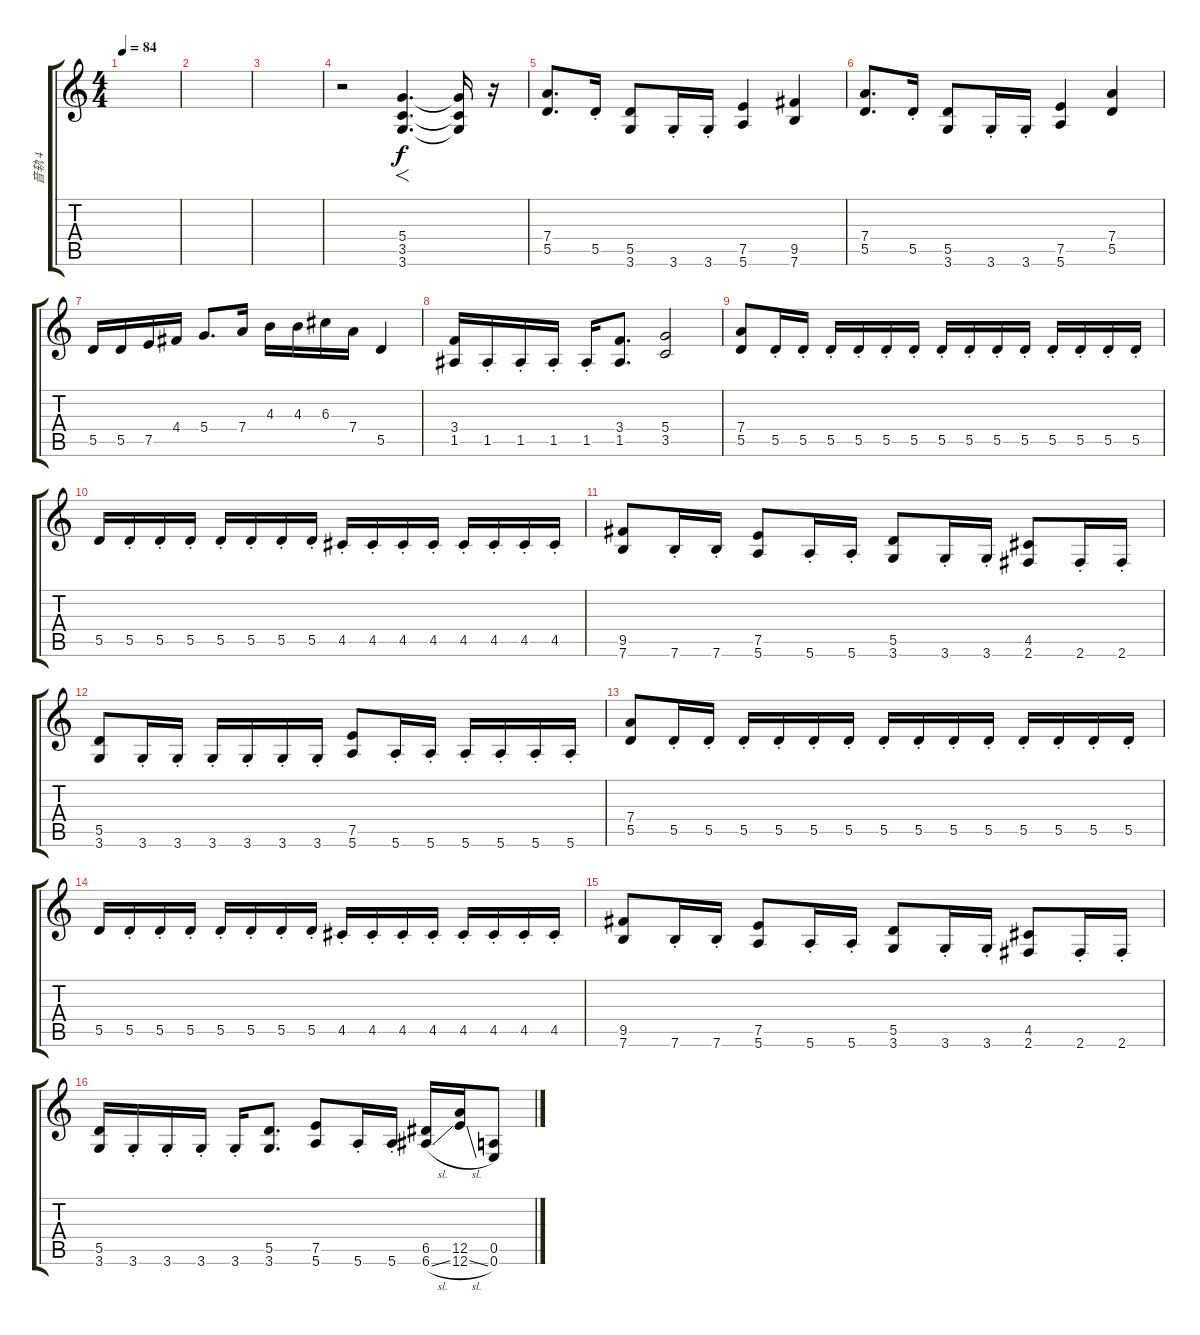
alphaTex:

\track ("音轨 4" "音轨 4") {instrument overdrivenguitar}
\staff {score tabs}
\tuning (E4 B3 G3 D3 A2 E2) {hide}
\ts (4 4)
\tempo 84
\clef g2
\ks c
|
|
|
r.2 (5.4 3.5 3.6).4{f d} (5.4{t} 3.5{t} 3.6{t}).16 r.16 |
(7.4 5.5).8{d} 5.5{st}.16 (5.5 3.6).8 3.6{st}.16 3.6{st}.16 (7.5 5.6).4 (9.5 7.6).4 |
(7.4 5.5).8{d} 5.5{st}.16 (5.5 3.6).8 3.6{st}.16 3.6{st}.16 (7.5 5.6).4 (7.4 5.5).4 |
5.5.16 5.5.16 7.5.16 4.4.16 5.4.8{d} 7.4.16 4.3.16 4.3.16 6.3.16 7.4.16 5.5.4 |
(3.4 1.5).16 1.5{st}.16 1.5{st}.16 1.5{st}.16 1.5{st}.16 (3.4 1.5).8{d} (5.4 3.5).2 |
(7.4 5.5).8 5.5{st}.16 5.5{st}.16 5.5{st}.16 5.5{st}.16 5.5{st}.16 5.5{st}.16 5.5{st}.16 5.5{st}.16 5.5{st}.16 5.5{st}.16 5.5{st}.16 5.5{st}.16 5.5{st}.16 5.5{st}.16 |
5.5.16 5.5{st}.16 5.5{st}.16 5.5{st}.16 5.5{st}.16 5.5{st}.16 5.5{st}.16 5.5{st}.16 4.5{st}.16 4.5{st}.16 4.5{st}.16 4.5{st}.16 4.5{st}.16 4.5{st}.16 4.5{st}.16 4.5{st}.16 |
(9.5 7.6).8 7.6{st}.16 7.6{st}.16 (7.5 5.6).8 5.6{st}.16 5.6{st}.16 (5.5 3.6).8 3.6{st}.16 3.6{st}.16 (4.5 2.6).8 2.6{st}.16 2.6{st}.16 |
(5.5 3.6).8 3.6{st}.16 3.6{st}.16 3.6{st}.16 3.6{st}.16 3.6{st}.16 3.6{st}.16 (7.5 5.6).8 5.6{st}.16 5.6{st}.16 5.6{st}.16 5.6{st}.16 5.6{st}.16 5.6{st}.16 |
(7.4 5.5).8 5.5{st}.16 5.5{st}.16 5.5{st}.16 5.5{st}.16 5.5{st}.16 5.5{st}.16 5.5{st}.16 5.5{st}.16 5.5{st}.16 5.5{st}.16 5.5{st}.16 5.5{st}.16 5.5{st}.16 5.5{st}.16 |
5.5.16 5.5{st}.16 5.5{st}.16 5.5{st}.16 5.5{st}.16 5.5{st}.16 5.5{st}.16 5.5{st}.16 4.5{st}.16 4.5{st}.16 4.5{st}.16 4.5{st}.16 4.5{st}.16 4.5{st}.16 4.5{st}.16 4.5{st}.16 |
(9.5 7.6).8 7.6{st}.16 7.6{st}.16 (7.5 5.6).8 5.6{st}.16 5.6{st}.16 (5.5 3.6).8 3.6{st}.16 3.6{st}.16 (4.5 2.6).8 2.6{st}.16 2.6{st}.16 |
(5.5 3.6).16 3.6{st}.16 3.6{st}.16 3.6{st}.16 3.6{st}.16 (5.5 3.6).8{d} (7.5 5.6).8 5.6{st}.16 5.6{st}.16 (6.5 6.6{sl}).16 (12.5 12.6{sl}).16 (0.5 0.6).8
